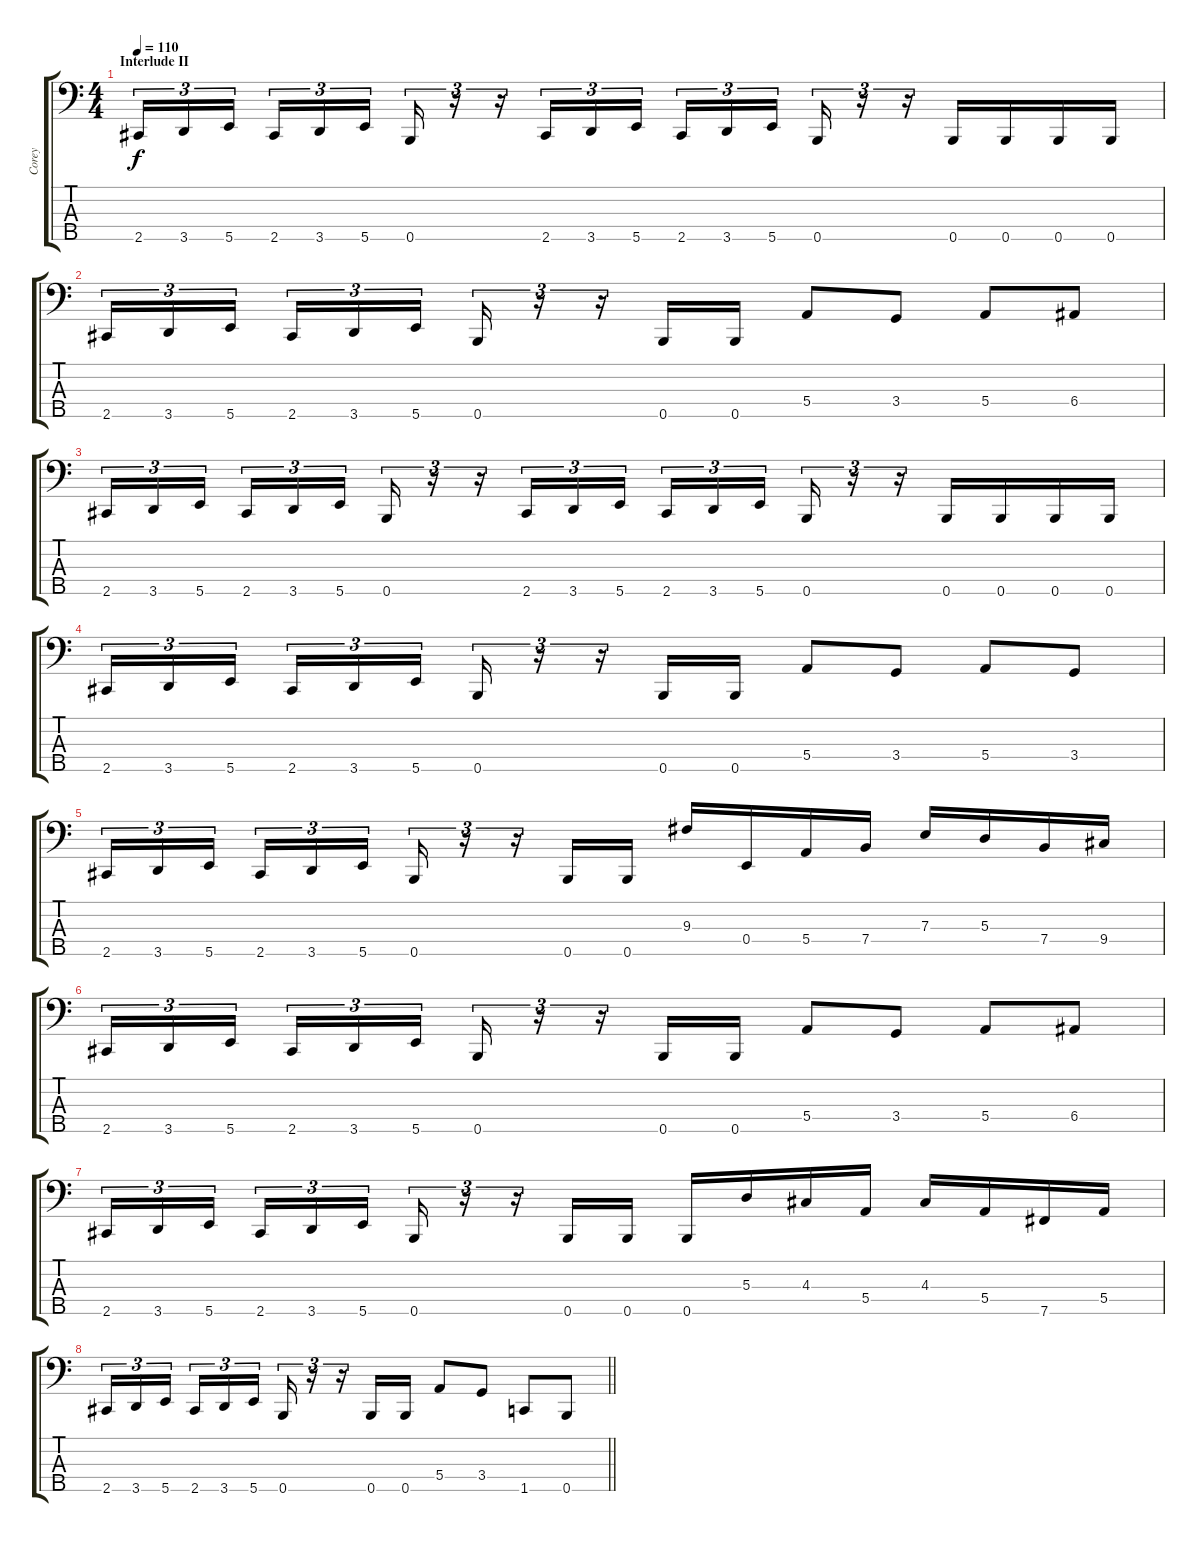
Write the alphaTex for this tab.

\track ("Corey" "Corey") {instrument slapbass2}
\staff {score tabs}
\tuning (G2 D2 A1 E1 B0) {hide}
\ts (4 4)
\section ("" "Interlude II")
\tempo 110
\clef f4
\ks c
2.5.16{tu (3 2) dy f} 3.5.16{tu (3 2)} 5.5.16{tu (3 2) beam splitsecondary} 2.5.16{tu (3 2)} 3.5.16{tu (3 2)} 5.5.16{tu (3 2)} 0.5.16{tu (3 2)} r.16{tu (3 2)} r.16{tu (3 2)} 2.5.16{tu (3 2)} 3.5.16{tu (3 2)} 5.5.16{tu (3 2)} 2.5.16{tu (3 2)} 3.5.16{tu (3 2)} 5.5.16{tu (3 2) beam splitsecondary} 0.5.16{tu (3 2)} r.16{tu (3 2)} r.16{tu (3 2)} 0.5.16 0.5.16 0.5.16 0.5.16 |
2.5.16{tu (3 2)} 3.5.16{tu (3 2)} 5.5.16{tu (3 2) beam splitsecondary} 2.5.16{tu (3 2)} 3.5.16{tu (3 2)} 5.5.16{tu (3 2)} 0.5.16{tu (3 2)} r.16{tu (3 2)} r.16{tu (3 2)} 0.5.16 0.5.16 5.4.8 3.4.8 5.4.8 6.4.8 |
2.5.16{tu (3 2)} 3.5.16{tu (3 2)} 5.5.16{tu (3 2) beam splitsecondary} 2.5.16{tu (3 2)} 3.5.16{tu (3 2)} 5.5.16{tu (3 2)} 0.5.16{tu (3 2)} r.16{tu (3 2)} r.16{tu (3 2)} 2.5.16{tu (3 2)} 3.5.16{tu (3 2)} 5.5.16{tu (3 2)} 2.5.16{tu (3 2)} 3.5.16{tu (3 2)} 5.5.16{tu (3 2) beam splitsecondary} 0.5.16{tu (3 2)} r.16{tu (3 2)} r.16{tu (3 2)} 0.5.16 0.5.16 0.5.16 0.5.16 |
2.5.16{tu (3 2)} 3.5.16{tu (3 2)} 5.5.16{tu (3 2) beam splitsecondary} 2.5.16{tu (3 2)} 3.5.16{tu (3 2)} 5.5.16{tu (3 2)} 0.5.16{tu (3 2)} r.16{tu (3 2)} r.16{tu (3 2)} 0.5.16 0.5.16 5.4.8 3.4.8 5.4.8 3.4.8 |
2.5.16{tu (3 2)} 3.5.16{tu (3 2)} 5.5.16{tu (3 2) beam splitsecondary} 2.5.16{tu (3 2)} 3.5.16{tu (3 2)} 5.5.16{tu (3 2)} 0.5.16{tu (3 2)} r.16{tu (3 2)} r.16{tu (3 2)} 0.5.16 0.5.16 9.3.16 0.4.16 5.4.16 7.4.16 7.3.16 5.3.16 7.4.16 9.4.16 |
2.5.16{tu (3 2)} 3.5.16{tu (3 2)} 5.5.16{tu (3 2) beam splitsecondary} 2.5.16{tu (3 2)} 3.5.16{tu (3 2)} 5.5.16{tu (3 2)} 0.5.16{tu (3 2)} r.16{tu (3 2)} r.16{tu (3 2)} 0.5.16 0.5.16 5.4.8 3.4.8 5.4.8 6.4.8 |
2.5.16{tu (3 2)} 3.5.16{tu (3 2)} 5.5.16{tu (3 2) beam splitsecondary} 2.5.16{tu (3 2)} 3.5.16{tu (3 2)} 5.5.16{tu (3 2)} 0.5.16{tu (3 2)} r.16{tu (3 2)} r.16{tu (3 2)} 0.5.16 0.5.16 0.5.16 5.3.16 4.3.16 5.4.16 4.3.16 5.4.16 7.5.16 5.4.16 |
\barLineRight lightlight
2.5.16{tu (3 2)} 3.5.16{tu (3 2)} 5.5.16{tu (3 2) beam splitsecondary} 2.5.16{tu (3 2)} 3.5.16{tu (3 2)} 5.5.16{tu (3 2)} 0.5.16{tu (3 2)} r.16{tu (3 2)} r.16{tu (3 2)} 0.5.16 0.5.16 5.4.8 3.4.8 1.5.8 0.5.8
